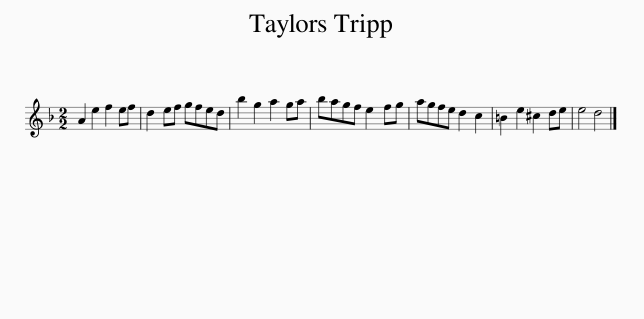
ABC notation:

X:1
L:1/8
M:2/2
I:linebreak $
K:Dmin
V:1 treble
V:1
 A2 e2 f2 ef | d2 ef gfed | b2 g2 a2 ga | bagf e2 fg | agfe d2 c2 | %5
 =B2 e2 ^c2 de | e4 d4 |] %7
